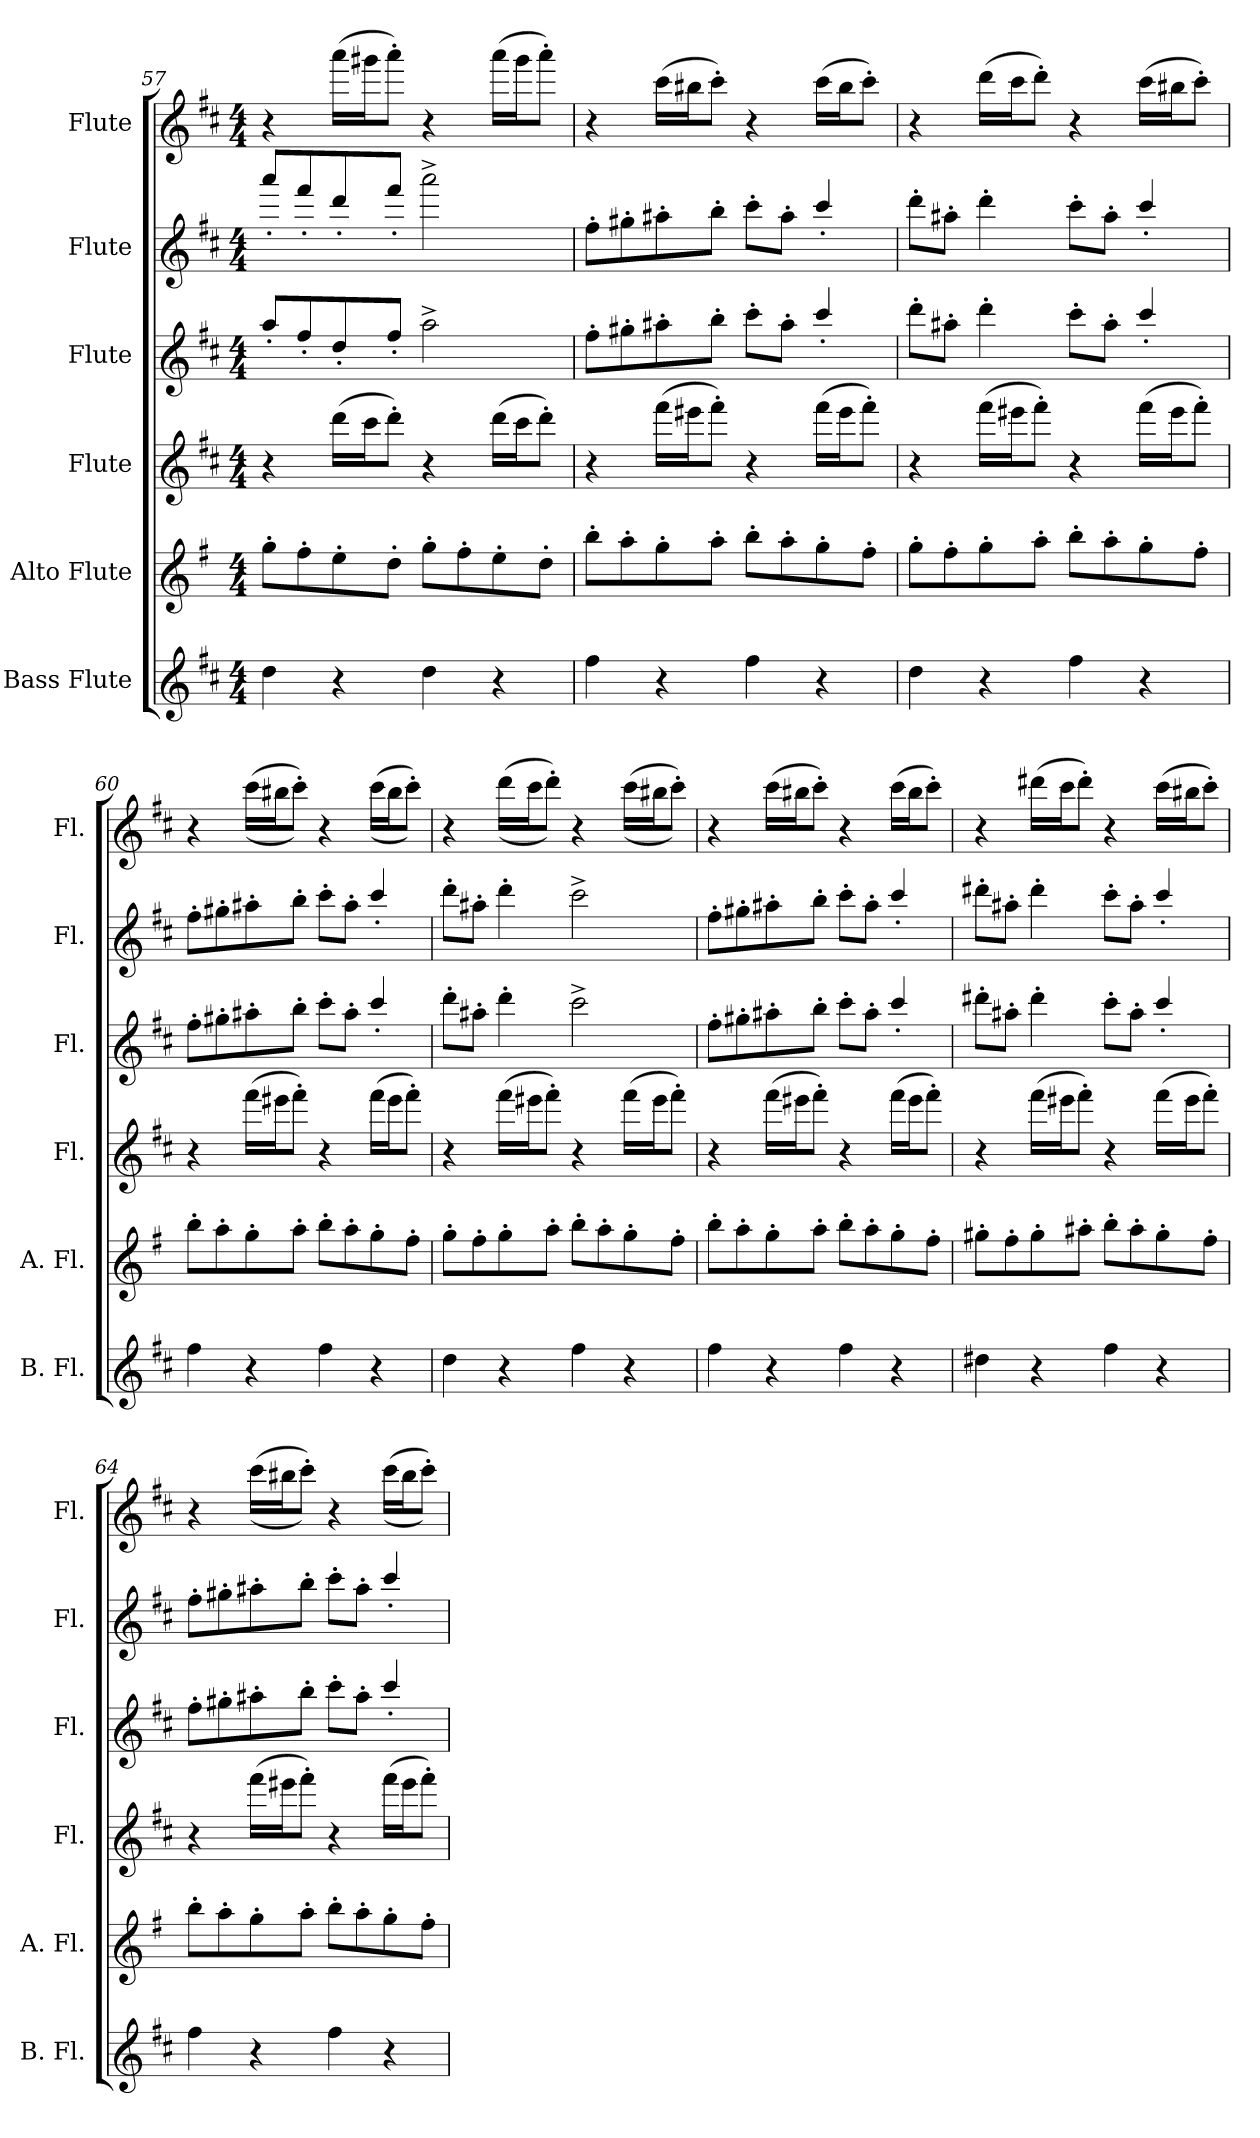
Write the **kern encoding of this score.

**kern	**kern	**kern	**kern	**kern	**kern
*part6	*part5	*part4	*part3	*part2	*part1
*staff6	*staff5	*staff4	*staff3	*staff2	*staff1
*I"Bass Flute	*I"Alto Flute	*I"Flute	*I"Flute	*I"Flute	*I"Flute
*I'B. Fl.	*I'A. Fl.	*I'Fl.	*I'Fl.	*I'Fl.	*I'Fl.
*clefG2	*clefG2	*clefG2	*clefG2	*clefG2	*clefG2
*ITrd7c12	*ITrd3c5	*	*	*	*
*k[f#c#]	*k[f#c#]	*k[f#c#]	*k[f#c#]	*k[f#c#]	*k[f#c#]
*M4/4	*M4/4	*M4/4	*M4/4	*M4/4	*M4/4
=57	=57	=57	=57	=57	=57
4d\	8dd'\L	4r	8aa'/L	8aaa'/L	4r
.	8cc#'\	.	8ff#'/	8fff#'/	.
4r	8b'\	(>16ddd\LL	8dd'/	8ddd'/	(>16aaa\LL
.	.	16ccc#\J	.	.	16ggg#X\J
.	8a'\J	8ddd'\J)	8ff#'/J	8fff#'/J	8aaa'\J)
4d\	8dd'\L	4r	2aa^\	2aaa^\	4r
.	8cc#'\	.	.	.	.
4r	8b'\	(>16ddd\LL	.	.	(>16aaa\LL
.	.	16ccc#\J	.	.	16ggg#\J
.	8a'\J	8ddd'\J)	.	.	8aaa'\J)
!!LO:LB:g=z
=58	=58	=58	=58	=58	=58
*	*	*	*	*	*MM156
4f#\	8ff#'\L	4r	8ff#'\L	8ff#'\L	4r
.	8ee'\	.	8gg#X'\	8gg#X'\	.
4r	8dd'\	(>16fff#\LL	8aa#X'\	8aa#X'\	(>16ccc#\LL
.	.	16eee#X\J	.	.	16bb#X\J
.	8ee'\J	8fff#'\J)	8bb'\J	8bb'\J	8ccc#'\J)
4f#\	8ff#'\L	4r	8ccc#'\L	8ccc#'\L	4r
.	8ee'\	.	8aa#'\J	8aa#'\J	.
4r	8dd'\	(>16fff#\LL	4ccc#'/	4ccc#'/	(>16ccc#\LL
.	.	16eee#\J	.	.	16bb#\J
.	8cc#'\J	8fff#'\J)	.	.	8ccc#'\J)
=59	=59	=59	=59	=59	=59
4d\	8dd'\L	4r	8ddd'\L	8ddd'\L	4r
.	8cc#'\	.	8aa#X'\J	8aa#X'\J	.
4r	8dd'\	(>16fff#\LL	4ddd'\	4ddd'\	(>16ddd\LL
.	.	16eee#X\J	.	.	16ccc#\J
.	8ee'\J	8fff#'\J)	.	.	8ddd'\J)
4f#\	8ff#'\L	4r	8ccc#'\L	8ccc#'\L	4r
.	8ee'\	.	8aa#'\J	8aa#'\J	.
4r	8dd'\	(>16fff#\LL	4ccc#'/	4ccc#'/	(>16ccc#\LL
.	.	16eee#\J	.	.	16bb#X\J
.	8cc#'\J	8fff#'\J)	.	.	8ccc#'\J)
!!LO:PB:g=z
=60	=60	=60	=60	=60	=60
4f#\	8ff#'\L	4r	8ff#'\L	8ff#'\L	4r
.	8ee'\	.	8gg#X'\	8gg#X'\	.
4r	8dd'\	(>16fff#\LL	8aa#X'\	8aa#X'\	(>(>16ccc#\LL
.	.	16eee#X\J	.	.	16bb#X\J
.	8ee'\J	8fff#'\J)	8bb'\J	8bb'\J	8ccc#'\J))
4f#\	8ff#'\L	4r	8ccc#'\L	8ccc#'\L	4r
.	8ee'\	.	8aa#'\J	8aa#'\J	.
4r	8dd'\	(>16fff#\LL	4ccc#'/	4ccc#'/	(>(>16ccc#\LL
.	.	16eee#\J	.	.	16bb#\J
.	8cc#'\J	8fff#'\J)	.	.	8ccc#'\J))
=61	=61	=61	=61	=61	=61
4d\	8dd'\L	4r	8ddd'\L	8ddd'\L	4r
.	8cc#'\	.	8aa#X'\J	8aa#X'\J	.
4r	8dd'\	(>16fff#\LL	4ddd'\	4ddd'\	(>(>16ddd\LL
.	.	16eee#X\J	.	.	16ccc#\J
.	8ee'\J	8fff#'\J)	.	.	8ddd'\J))
4f#\	8ff#'\L	4r	2ccc#^\	2ccc#^\	4r
.	8ee'\	.	.	.	.
4r	8dd'\	(>16fff#\LL	.	.	(>(>16ccc#\LL
.	.	16eee#\J	.	.	16bb#X\J
.	8cc#'\J	8fff#'\J)	.	.	8ccc#'\J))
!!LO:LB:g=z
=62	=62	=62	=62	=62	=62
4f#\	8ff#'\L	4r	8ff#'\L	8ff#'\L	4r
.	8ee'\	.	8gg#X'\	8gg#X'\	.
4r	8dd'\	(>16fff#\LL	8aa#X'\	8aa#X'\	(>16ccc#\LL
.	.	16eee#X\J	.	.	16bb#X\J
.	8ee'\J	8fff#'\J)	8bb'\J	8bb'\J	8ccc#'\J)
4f#\	8ff#'\L	4r	8ccc#'\L	8ccc#'\L	4r
.	8ee'\	.	8aa#'\J	8aa#'\J	.
4r	8dd'\	(>16fff#\LL	4ccc#'/	4ccc#'/	(>16ccc#\LL
.	.	16eee#\J	.	.	16bb#\J
.	8cc#'\J	8fff#'\J)	.	.	8ccc#'\J)
=63	=63	=63	=63	=63	=63
4d#X\	8dd#X'\L	4r	8ddd#X'\L	8ddd#X'\L	4r
.	8cc#'\	.	8aa#X'\J	8aa#X'\J	.
4r	8dd#'\	(>16fff#\LL	4ddd#'\	4ddd#'\	(>16ddd#X\LL
.	.	16eee#X\J	.	.	16ccc#\J
.	8ee#X'\J	8fff#'\J)	.	.	8ddd#'\J)
4f#\	8ff#'\L	4r	8ccc#'\L	8ccc#'\L	4r
.	8ee#'\	.	8aa#'\J	8aa#'\J	.
4r	8dd#'\	(>16fff#\LL	4ccc#'/	4ccc#'/	(>16ccc#\LL
.	.	16eee#\J	.	.	16bb#X\J
.	8cc#'\J	8fff#'\J)	.	.	8ccc#'\J)
!!LO:PB:g=z
=64	=64	=64	=64	=64	=64
4f#\	8ff#'\L	4r	8ff#'\L	8ff#'\L	4r
.	8ee'\	.	8gg#X'\	8gg#X'\	.
4r	8dd'\	(>16fff#\LL	8aa#X'\	8aa#X'\	(>(>16ccc#\LL
.	.	16eee#X\J	.	.	16bb#X\J
.	8ee'\J	8fff#'\J)	8bb'\J	8bb'\J	8ccc#'\J))
4f#\	8ff#'\L	4r	8ccc#'\L	8ccc#'\L	4r
.	8ee'\	.	8aa#'\J	8aa#'\J	.
4r	8dd'\	(>16fff#\LL	4ccc#'/	4ccc#'/	(>(>16ccc#\LL
.	.	16eee#\J	.	.	16bb#\J
.	8cc#'\J	8fff#'\J)	.	.	8ccc#'\J))
=	=	=	=	=	=
*-	*-	*-	*-	*-	*-
